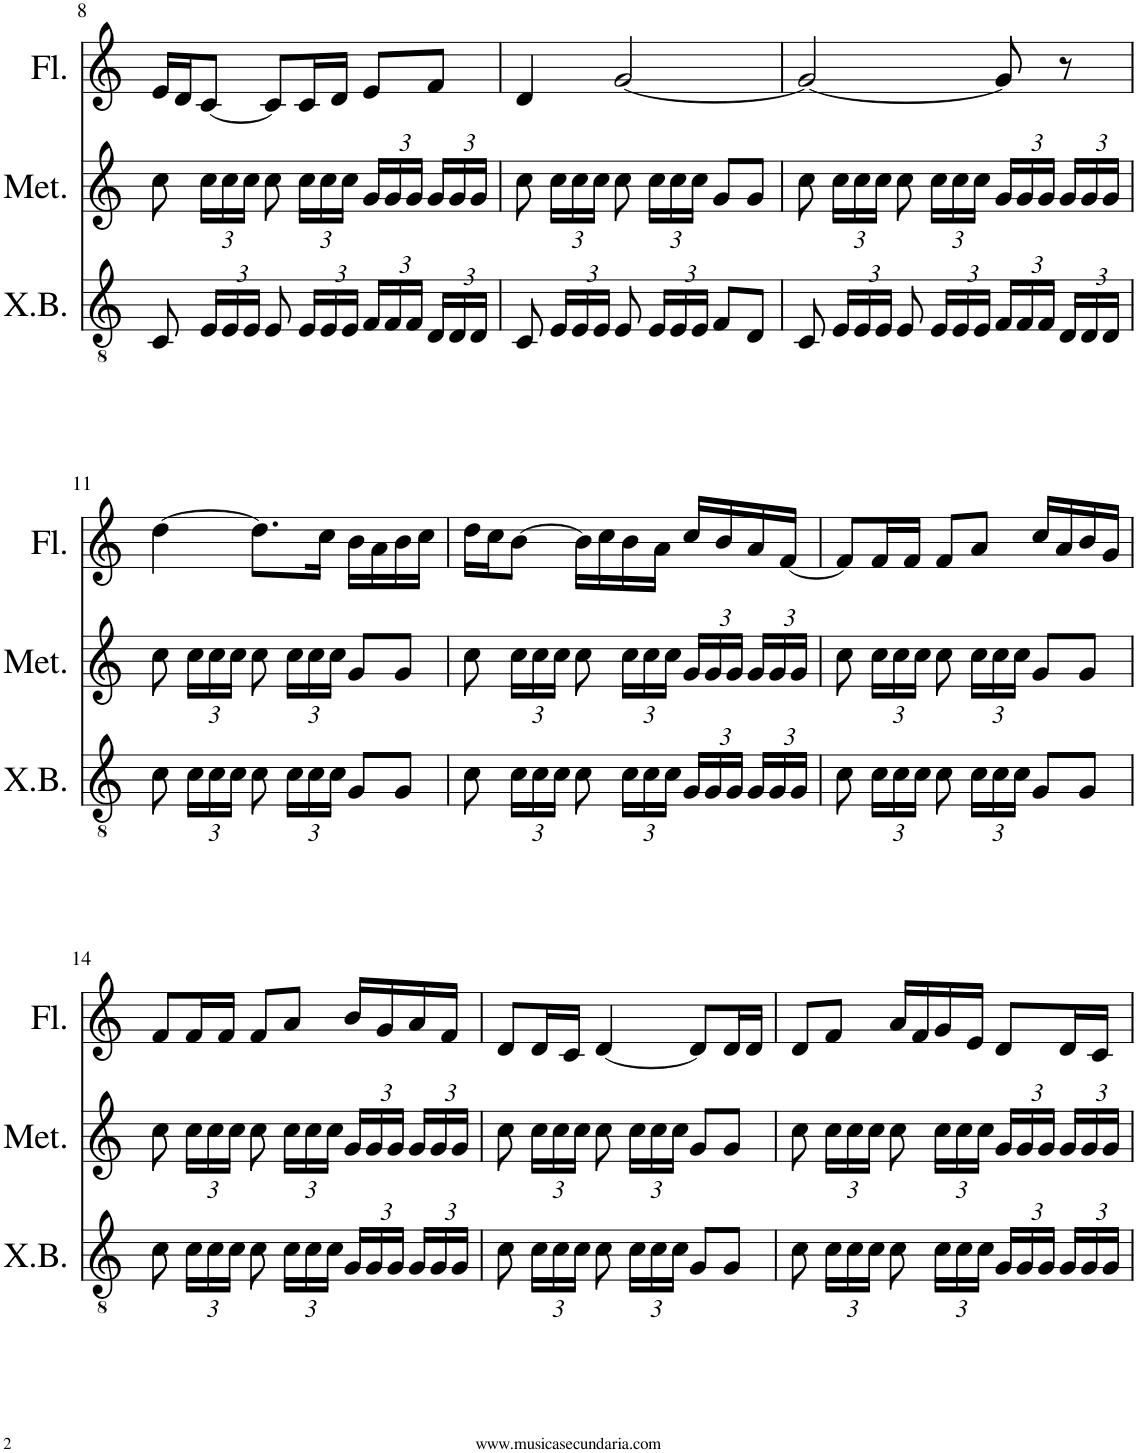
**kern	**kern	**kern
*part3	*part2	*part1
*staff3	*staff2	*staff1
*I"Xil.Bajo	*I"Metalófono	*I"Flauta
*I'X.B.	*I'Met.	*I'Fl.
!!LO:PB:g=z
*clefGv2	*clefG2	*clefG2
*k[]	*k[]	*k[]
*M3/4	*M3/4	*M3/4
=8	=8	=8
8C/	8cc\	16e/LL
.	.	16d/J
*Xbrackettup	*Xbrackettup	*
24E/LL	24cc\LL	[8c/J
24E/	24cc\	.
24E/JJ	24cc\JJ	.
8E/	8cc\	8c/L]
24E/LL	24cc\LL	16c/L
24E/	24cc\	.
.	.	16d/JJ
24E/JJ	24cc\JJ	.
24F/LL	24g/LL	8e/L
24F/	24g/	.
24F/JJ	24g/JJ	.
24D/LL	24g/LL	8f/J
24D/	24g/	.
24D/JJ	24g/JJ	.
=9	=9	=9
8C/	8cc\	4d/
24E/LL	24cc\LL	.
24E/	24cc\	.
24E/JJ	24cc\JJ	.
8E/	8cc\	[2g/
24E/LL	24cc\LL	.
24E/	24cc\	.
24E/JJ	24cc\JJ	.
8F/L	8g/L	.
8D/J	8g/J	.
=10	=10	=10
8C/	8cc\	2g/_
24E/LL	24cc\LL	.
24E/	24cc\	.
24E/JJ	24cc\JJ	.
8E/	8cc\	.
24E/LL	24cc\LL	.
24E/	24cc\	.
24E/JJ	24cc\JJ	.
24F/LL	24g/LL	8g/]
24F/	24g/	.
24F/JJ	24g/JJ	.
24D/LL	24g/LL	8r
24D/	24g/	.
24D/JJ	24g/JJ	.
!!LO:LB:g=z
=11	=11	=11
8c\	8cc\	[4dd\
24c\LL	24cc\LL	.
24c\	24cc\	.
24c\JJ	24cc\JJ	.
8c\	8cc\	8.dd\L]
24c\LL	24cc\LL	.
24c\	24cc\	.
.	.	16cc\Jk
24c\JJ	24cc\JJ	.
8G/L	8g/L	16b\LL
.	.	16a\
8G/J	8g/J	16b\
.	.	16cc\JJ
=12	=12	=12
8c\	8cc\	16dd\LL
.	.	16cc\J
24c\LL	24cc\LL	[8b\J
24c\	24cc\	.
24c\JJ	24cc\JJ	.
8c\	8cc\	16b\LL]
.	.	16cc\
24c\LL	24cc\LL	16b\
24c\	24cc\	.
.	.	16a\JJ
24c\JJ	24cc\JJ	.
24G/LL	24g/LL	16cc/LL
24G/	24g/	.
.	.	16b/
24G/JJ	24g/JJ	.
24G/LL	24g/LL	16a/
24G/	24g/	.
.	.	[16f/JJ
24G/JJ	24g/JJ	.
=13	=13	=13
8c\	8cc\	8f/L]
24c\LL	24cc\LL	16f/L
24c\	24cc\	.
.	.	16f/JJ
24c\JJ	24cc\JJ	.
8c\	8cc\	8f/L
24c\LL	24cc\LL	8a/J
24c\	24cc\	.
24c\JJ	24cc\JJ	.
8G/L	8g/L	16cc/LL
.	.	16a/
8G/J	8g/J	16b/
.	.	16g/JJ
!!LO:LB:g=z
=14	=14	=14
8c\	8cc\	8f/L
24c\LL	24cc\LL	16f/L
24c\	24cc\	.
.	.	16f/JJ
24c\JJ	24cc\JJ	.
8c\	8cc\	8f/L
24c\LL	24cc\LL	8a/J
24c\	24cc\	.
24c\JJ	24cc\JJ	.
24G/LL	24g/LL	16b/LL
24G/	24g/	.
.	.	16g/
24G/JJ	24g/JJ	.
24G/LL	24g/LL	16a/
24G/	24g/	.
.	.	16f/JJ
24G/JJ	24g/JJ	.
=15	=15	=15
8c\	8cc\	8d/L
24c\LL	24cc\LL	16d/L
24c\	24cc\	.
.	.	16c/JJ
24c\JJ	24cc\JJ	.
8c\	8cc\	[4d/
24c\LL	24cc\LL	.
24c\	24cc\	.
24c\JJ	24cc\JJ	.
8G/L	8g/L	8d/L]
8G/J	8g/J	16d/L
.	.	16d/JJ
=16	=16	=16
8c\	8cc\	8d/L
24c\LL	24cc\LL	8f/J
24c\	24cc\	.
24c\JJ	24cc\JJ	.
8c\	8cc\	16a/LL
.	.	16f/
24c\LL	24cc\LL	16g/
24c\	24cc\	.
.	.	16e/JJ
24c\JJ	24cc\JJ	.
24G/LL	24g/LL	8d/L
24G/	24g/	.
24G/JJ	24g/JJ	.
24G/LL	24g/LL	16d/L
24G/	24g/	.
.	.	16c/JJ
24G/JJ	24g/JJ	.
=	=	=
*-	*-	*-
